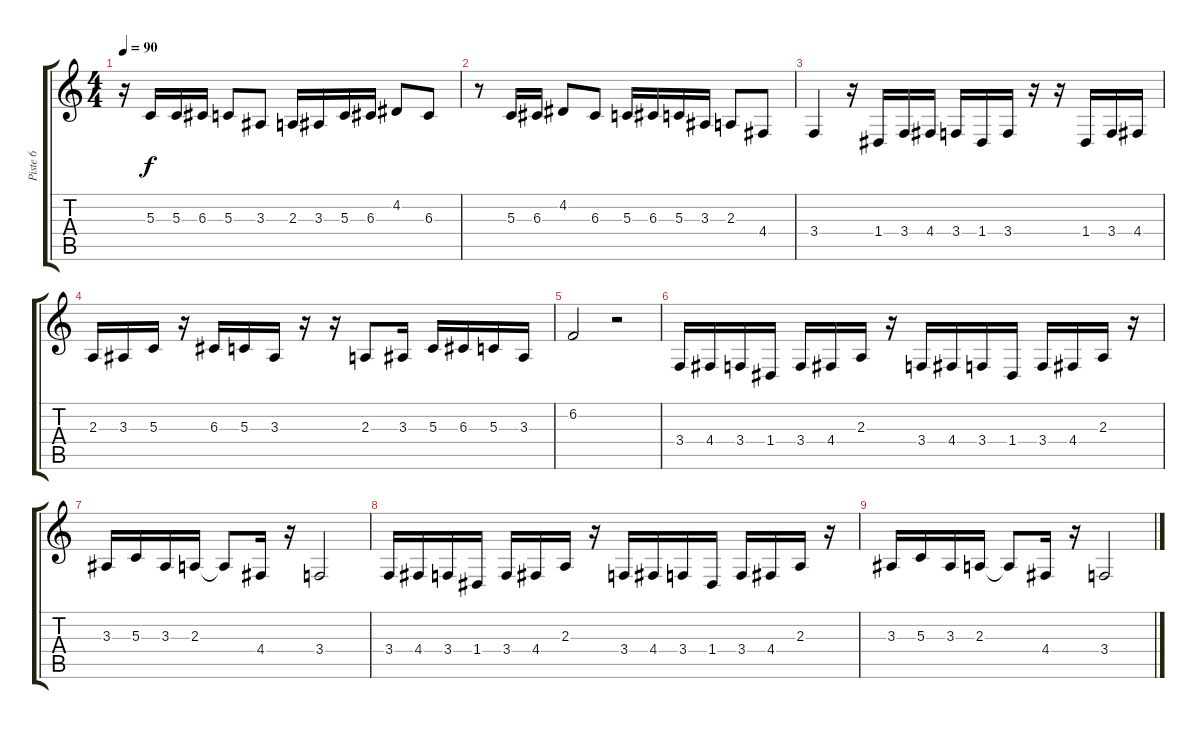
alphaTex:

\track ("Piste 6" "Piste 6") {instrument tuba}
\staff {score tabs}
\tuning (E4 B3 G3 D3 A2 E2) {hide}
\ts (4 4)
\tempo 90
\clef g2
\ks c
r.16{dy f} 5.3.16 5.3.16 6.3.16 5.3.8 3.3.8 2.3.16 3.3.16 5.3.16 6.3.16 4.2.8 6.3.8 |
r.8 5.3.16 6.3.16 4.2.8 6.3.8 5.3.16 6.3.16 5.3.16 3.3.16 2.3.8 4.4.8 |
3.4.4 r.16 1.4.16 3.4.16 4.4.16 3.4.16 1.4.16 3.4.16 r.16 r.16 1.4.16 3.4.16 4.4.16 |
2.3.16 3.3.16 5.3.16 r.16 6.3.16 5.3.16 3.3.16 r.16 r.16 2.3.8 3.3.16 5.3.16 6.3.16 5.3.16 3.3.16 |
6.2.2 r.2 |
3.4.16 4.4.16 3.4.16 1.4.16 3.4.16 4.4.16 2.3.16 r.16 3.4.16 4.4.16 3.4.16 1.4.16 3.4.16 4.4.16 2.3.16 r.16 |
3.3.16 5.3.16 3.3.16 2.3.16 2.3{t}.8 4.4.16 r.16 3.4.2 |
3.4.16 4.4.16 3.4.16 1.4.16 3.4.16 4.4.16 2.3.16 r.16 3.4.16 4.4.16 3.4.16 1.4.16 3.4.16 4.4.16 2.3.16 r.16 |
3.3.16 5.3.16 3.3.16 2.3.16 2.3{t}.8 4.4.16 r.16 3.4.2
